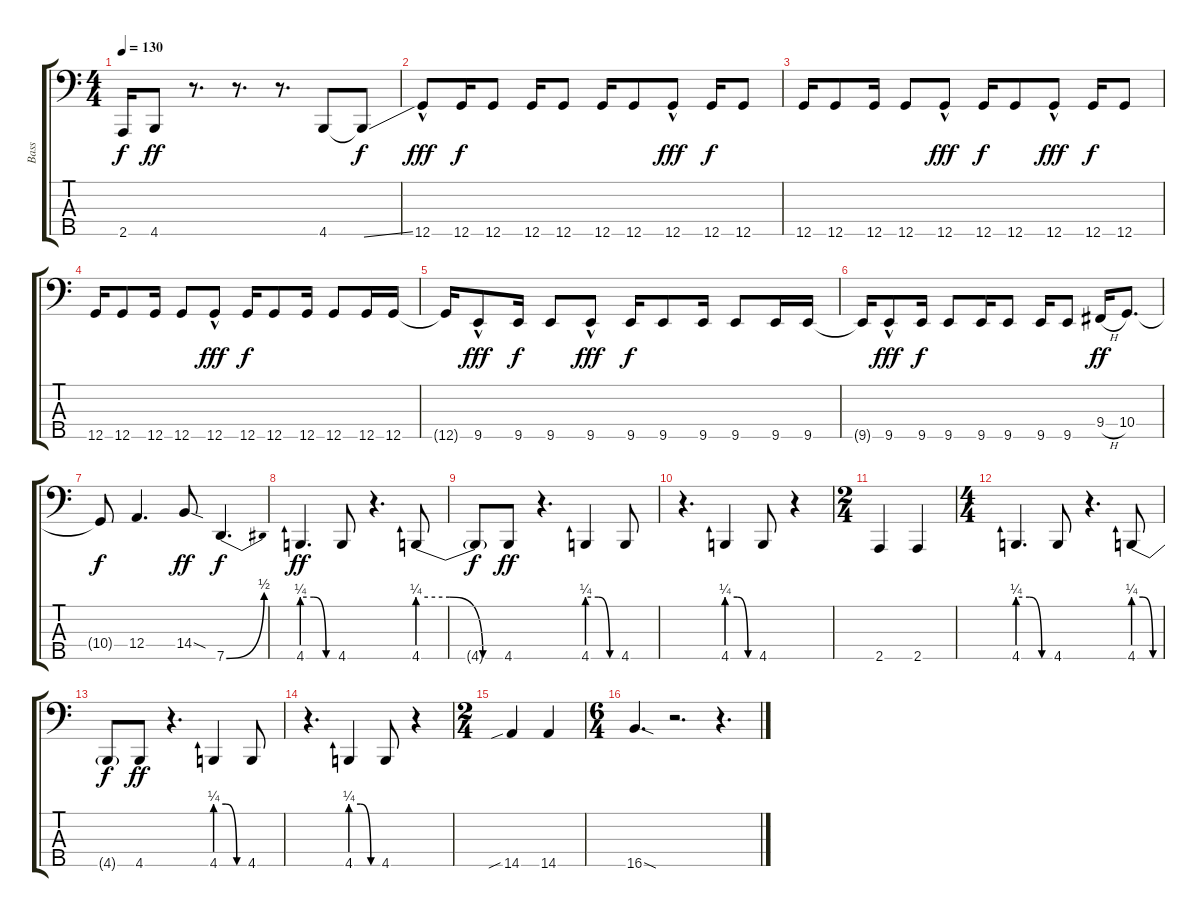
\track ("Bass" "Bass") {instrument electricbassfinger}
\staff {score tabs}
\tuning (D2 A1 E1 A0 G0) {hide}
\ts (4 4)
\tempo 130
\clef f4
\ks c
2.5{t}.16{dy f} 4.5.8{dy ff} r.8{d} r.8{d} r.8{d} 4.5.8 4.5{ss t}.8{dy f} |
12.5{hac}.8{dy fff} 12.5.16{dy f} 12.5.8 12.5.16 12.5.8 12.5.16 12.5.8 12.5{hac}.8{dy fff} 12.5.16{dy f} 12.5.8 |
12.5.16 12.5.8 12.5.16 12.5.8 12.5{hac}.8{dy fff} 12.5.16{dy f} 12.5.8 12.5{hac}.8{dy fff} 12.5.16{dy f} 12.5.8 |
12.5.16 12.5.8 12.5.16 12.5.8 12.5{hac}.8{dy fff} 12.5.16{dy f} 12.5.8 12.5.16 12.5.8 12.5.16 12.5.16 |
12.5{t}.16 9.5{hac}.8{dy fff} 9.5.16{dy f} 9.5.8 9.5{hac}.8{dy fff} 9.5.16{dy f} 9.5.8 9.5.16 9.5.8 9.5.16 9.5.16 |
9.5{t}.16 9.5{hac}.8{dy fff} 9.5.16{dy f} 9.5.8 9.5.16 9.5.8 9.5.16 9.5.8 9.4{h}.16{dy ff} 10.4.8{d} |
10.4{t}.8{dy f} 12.4.4{d} 14.4{sod}.8{dy ff} 7.5{be (bend 0 0 60 2)}.4{d dy f} |
4.5{be (custom 0 1 22 1 45 0 60 0)}.4{d dy ff} 4.5.8 r.4{d} 4.5{be (custom 0 1 22 1 45 0 60 0)}.8 |
4.5{t}.8{dy f} 4.5.8{dy ff} r.4{d} 4.5{be (custom 0 1 22 1 45 0 60 0)}.4 4.5.8 |
r.4{d} 4.5{be (custom 0 1 22 1 45 0 60 0)}.4 4.5.8 r.4 |
\ts (2 4)
2.5.4 2.5.4 |
\ts (4 4)
4.5{be (custom 0 1 22 1 45 0 60 0)}.4{d} 4.5.8 r.4{d} 4.5{be (custom 0 1 22 1 45 0 60 0)}.8 |
4.5{t}.8{dy f} 4.5.8{dy ff} r.4{d} 4.5{be (custom 0 1 22 1 45 0 60 0)}.4 4.5.8 |
r.4{d} 4.5{be (custom 0 1 22 1 45 0 60 0)}.4 4.5.8 r.4 |
\ts (2 4)
14.5{sib}.4 14.5.4 |
\ts (6 4)
16.5{sod}.4{d} r.2{d} r.4{d}
